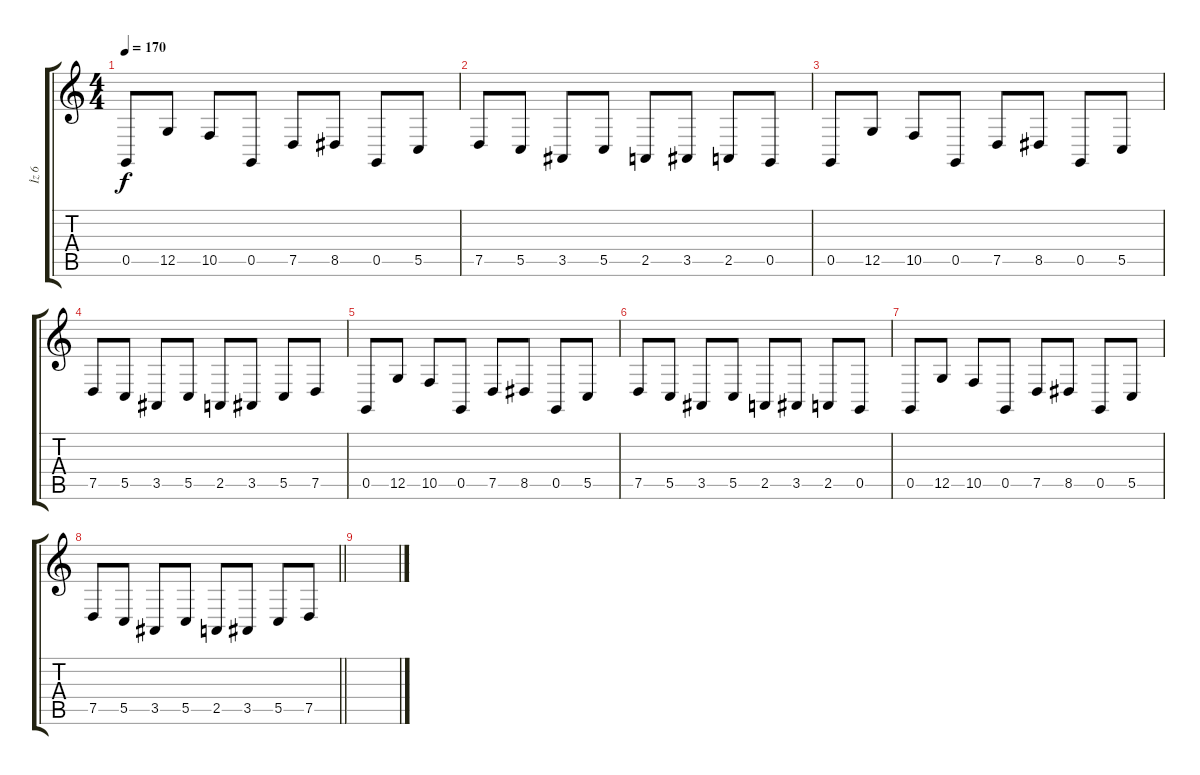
\track ("İz 6" "İz 6") {instrument acousticgrandpiano}
\staff {score tabs}
\tuning (D4 A3 F3 C3 G2 D2) {hide}
\ts (4 4)
\section ("" "")
\tempo 170
\clef g2
\ks c
0.5.8{dy f} 12.5.8 10.5.8 0.5.8 7.5.8 8.5.8 0.5.8 5.5.8 |
7.5.8 5.5.8 3.5.8 5.5.8 2.5.8 3.5.8 2.5.8 0.5.8 |
0.5.8 12.5.8 10.5.8 0.5.8 7.5.8 8.5.8 0.5.8 5.5.8 |
7.5.8 5.5.8 3.5.8 5.5.8 2.5.8 3.5.8 5.5.8 7.5.8 |
0.5.8 12.5.8 10.5.8 0.5.8 7.5.8 8.5.8 0.5.8 5.5.8 |
7.5.8 5.5.8 3.5.8 5.5.8 2.5.8 3.5.8 2.5.8 0.5.8 |
0.5.8 12.5.8 10.5.8 0.5.8 7.5.8 8.5.8 0.5.8 5.5.8 |
\barLineRight lightlight
7.5.8 5.5.8 3.5.8 5.5.8 2.5.8 3.5.8 5.5.8 7.5.8 |
\section ("" "")
